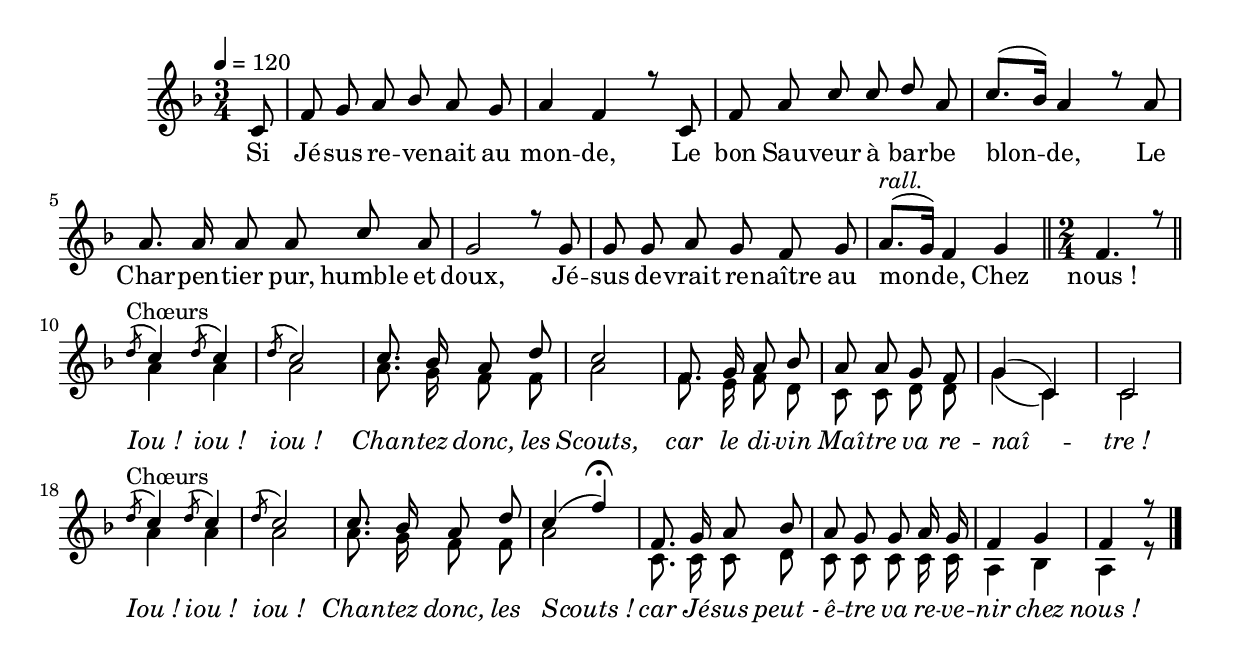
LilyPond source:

%Compilation:lilypond .ly
%Apercu:evince .pdf
%Esclaves:timidity -ia .midi
\version "2.12.1"
\include "italiano.ly"

\header {
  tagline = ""
  composer = ""
}                                        

MetriqueArmure = {
  \tempo 4=120
  \time 3/4
  \key fa \major
}

italique = { \override Score . LyricText #'font-shape = #'italic }

roman = { \override Score . LyricText #'font-shape = #'roman }

MusiqueTheme = \relative do' {
	\partial 8 do8
	fa8 sol la sib la sol
	la4 fa r8 do
	fa la do do re la
	do8.([ sib16)] la4 r8 la
	la8. la16 la8 la do la
	sol2 r8 sol
	sol8 sol la sol fa sol
	la8.[(^\markup{\italic rall.} sol16]) fa4 sol
	\bar "||" \time 2/4 fa4. r8 \bar "||"
	\acciaccatura re'8^Chœurs do4 \acciaccatura re8 do4
	\acciaccatura re8 do2
	do8. sib16 la8 re
	do2
	fa,8. sol16 la8 sib
	la8 la sol fa
	sol4( do,)
	do2
	\acciaccatura re'8^Chœurs do4 \acciaccatura re8 do4
	\acciaccatura re8 do2
	do8. sib16 la8 re
	do4( fa)\fermata
	fa,8. sol16 la8 sib
	la8 sol sol la16 sol
	fa4 sol
	\partial 8*3 fa4 r8 \bar "|."
}

MusiqueAccompagnement = \relative do'' {
	s8*53
	la4 la
	la2
	la8. sol16 fa8 fa
	la2
	fa8. mi16 fa8 re
	do8 do re re
	sol4( do,)
	do2
	la'4 la
	la2
	la8. sol16 fa8 fa
	la2
	do,8. do16 do8 re
	do8 do do do16 do
	la4 sib
	la4 r8
}

Paroles = \lyricmode {
	Si Jé -- sus re -- ve -- nait au mon -- de,
	Le bon Sau -- veur à bar -- be blon -- de,
	Le Char -- pen -- tier pur, humble et doux,
	Jé -- sus de -- vrait re -- naître au mon -- de,
	Chez nous_!
	
	\italique Iou_! iou_! iou_!
	Chan -- tez donc, les Scouts,
	car le di -- vin Maî -- tre va re -- naî -- tre_!
	Iou_! iou_! iou_!
	Chan -- tez donc, les Scouts_!
	car Jé -- sus peut_- ê -- tre va re -- ve -- nir chez nous_!
}

\score{
    \new Staff <<
      \set Staff.midiInstrument = "flute"
      \new Voice = "theme" {\voiceOne
	\override Score.PaperColumn #'keep-inside-line = ##t
	\autoBeamOff
	\MetriqueArmure
	\MusiqueTheme
      }
      \new Voice = "accompagnement" {\voiceTwo
	\override Score.PaperColumn #'keep-inside-line = ##t
	\autoBeamOff
	\MetriqueArmure
	\MusiqueAccompagnement
      }
      \new Lyrics \lyricsto theme {
	\Paroles
      }                       
    >>
\layout{}
\midi{}
}
